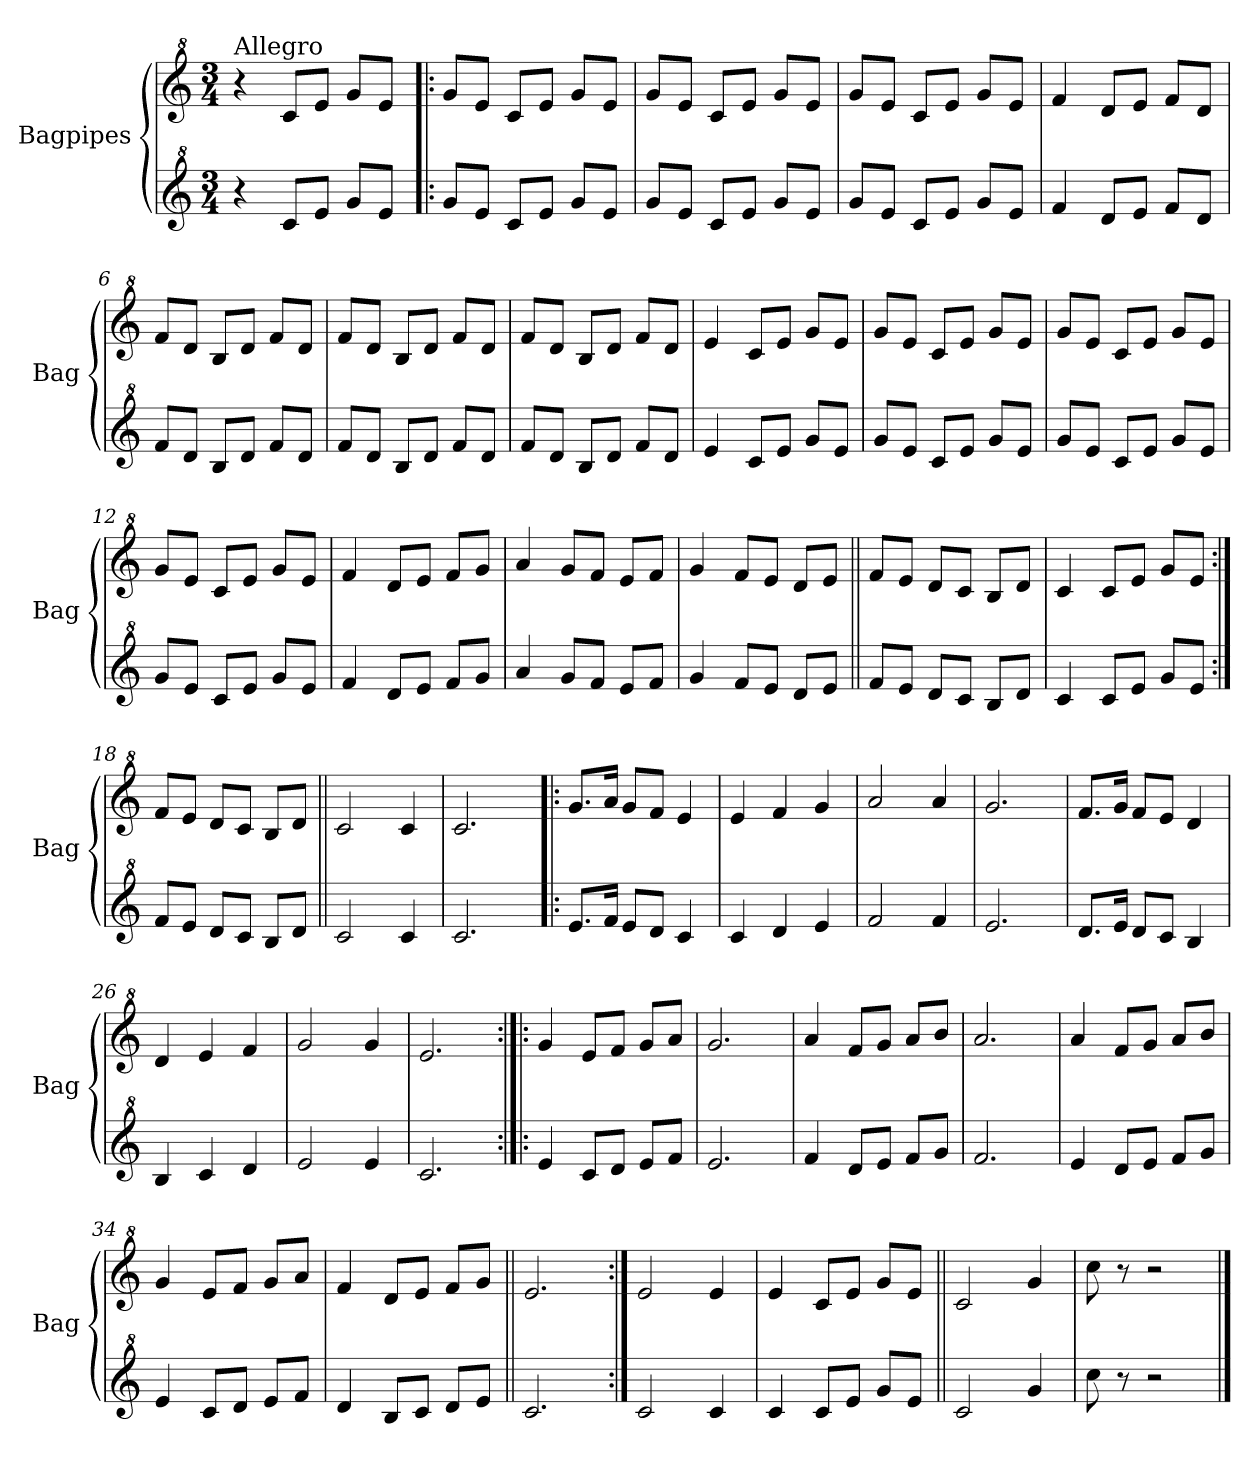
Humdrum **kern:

**kern	**kern
*part2	*part1
*staff2	*staff1
*I"Bagpipes	*I"Bagpipes
*I'Bag	*I'Bag
*clefG^2	*clefG^2
*k[]	*k[]
*C:	*C:
*M3/4	*M3/4
=1	=1
!	!LO:TX:a:t=Allegro
4r	4r
8cc/L	8cc/L
8ee/J	8ee/J
8gg/L	8gg/L
8ee/J	8ee/J
=2!|:	=2!|:
8gg/L	8gg/L
8ee/J	8ee/J
8cc/L	8cc/L
8ee/J	8ee/J
8gg/L	8gg/L
8ee/J	8ee/J
=3	=3
8gg/L	8gg/L
8ee/J	8ee/J
8cc/L	8cc/L
8ee/J	8ee/J
8gg/L	8gg/L
8ee/J	8ee/J
=4	=4
8gg/L	8gg/L
8ee/J	8ee/J
8cc/L	8cc/L
8ee/J	8ee/J
8gg/L	8gg/L
8ee/J	8ee/J
=5	=5
4ff/	4ff/
8dd/L	8dd/L
8ee/J	8ee/J
8ff/L	8ff/L
8dd/J	8dd/J
=6	=6
8ff/L	8ff/L
8dd/J	8dd/J
8b/L	8b/L
8dd/J	8dd/J
8ff/L	8ff/L
8dd/J	8dd/J
=7	=7
8ff/L	8ff/L
8dd/J	8dd/J
8b/L	8b/L
8dd/J	8dd/J
8ff/L	8ff/L
8dd/J	8dd/J
!!LO:LB:g=z
=8	=8
8ff/L	8ff/L
8dd/J	8dd/J
8b/L	8b/L
8dd/J	8dd/J
8ff/L	8ff/L
8dd/J	8dd/J
=9	=9
4ee/	4ee/
8cc/L	8cc/L
8ee/J	8ee/J
8gg/L	8gg/L
8ee/J	8ee/J
=10	=10
8gg/L	8gg/L
8ee/J	8ee/J
8cc/L	8cc/L
8ee/J	8ee/J
8gg/L	8gg/L
8ee/J	8ee/J
=11	=11
8gg/L	8gg/L
8ee/J	8ee/J
8cc/L	8cc/L
8ee/J	8ee/J
8gg/L	8gg/L
8ee/J	8ee/J
=12	=12
8gg/L	8gg/L
8ee/J	8ee/J
8cc/L	8cc/L
8ee/J	8ee/J
8gg/L	8gg/L
8ee/J	8ee/J
=13	=13
4ff/	4ff/
8dd/L	8dd/L
8ee/J	8ee/J
8ff/L	8ff/L
8gg/J	8gg/J
=14	=14
4aa/	4aa/
8gg/L	8gg/L
8ff/J	8ff/J
8ee/L	8ee/L
8ff/J	8ff/J
=15	=15
4gg/	4gg/
8ff/L	8ff/L
8ee/J	8ee/J
8dd/L	8dd/L
8ee/J	8ee/J
!!LO:LB:g=z
=16||	=16||
8ff/L	8ff/L
8ee/J	8ee/J
8dd/L	8dd/L
8cc/J	8cc/J
8b/L	8b/L
8dd/J	8dd/J
=17	=17
4cc/	4cc/
8cc/L	8cc/L
8ee/J	8ee/J
8gg/L	8gg/L
8ee/J	8ee/J
=18:|!	=18:|!
8ff/L	8ff/L
8ee/J	8ee/J
8dd/L	8dd/L
8cc/J	8cc/J
8b/L	8b/L
8dd/J	8dd/J
=19||	=19||
2cc/	2cc/
4cc/	4cc/
=20	=20
2.cc/	2.cc/
=21!|:	=21!|:
8.ee/L	8.gg/L
16ff/Jk	16aa/Jk
8ee/L	8gg/L
8dd/J	8ff/J
4cc/	4ee/
=22	=22
4cc/	4ee/
4dd/	4ff/
4ee/	4gg/
=23	=23
2ff/	2aa/
4ff/	4aa/
=24	=24
2.ee/	2.gg/
=25	=25
8.dd/L	8.ff/L
16ee/Jk	16gg/Jk
8dd/L	8ff/L
8cc/J	8ee/J
4b/	4dd/
=26	=26
4b/	4dd/
4cc/	4ee/
4dd/	4ff/
!!LO:LB:g=z
=27	=27
2ee/	2gg/
4ee/	4gg/
=28	=28
2.cc/	2.ee/
=29:|!|:	=29:|!|:
4ee/	4gg/
8cc/L	8ee/L
8dd/J	8ff/J
8ee/L	8gg/L
8ff/J	8aa/J
=30	=30
2.ee/	2.gg/
=31	=31
4ff/	4aa/
8dd/L	8ff/L
8ee/J	8gg/J
8ff/L	8aa/L
8gg/J	8bb/J
=32	=32
2.ff/	2.aa/
=33	=33
4ee/	4aa/
8dd/L	8ff/L
8ee/J	8gg/J
8ff/L	8aa/L
8gg/J	8bb/J
=34	=34
4ee/	4gg/
8cc/L	8ee/L
8dd/J	8ff/J
8ee/L	8gg/L
8ff/J	8aa/J
=35	=35
4dd/	4ff/
8b/L	8dd/L
8cc/J	8ee/J
8dd/L	8ff/L
8ee/J	8gg/J
=36||	=36||
2.cc/	2.ee/
=37:|!	=37:|!
2cc/	2ee/
4cc/	4ee/
!!LO:LB:g=z
=38	=38
4cc/	4ee/
8cc/L	8cc/L
8ee/J	8ee/J
8gg/L	8gg/L
8ee/J	8ee/J
=39||	=39||
2cc/	2cc/
4gg/	4gg/
=40	=40
8ccc\	8ccc\
8r	8r
2r	2r
==	==
*-	*-
